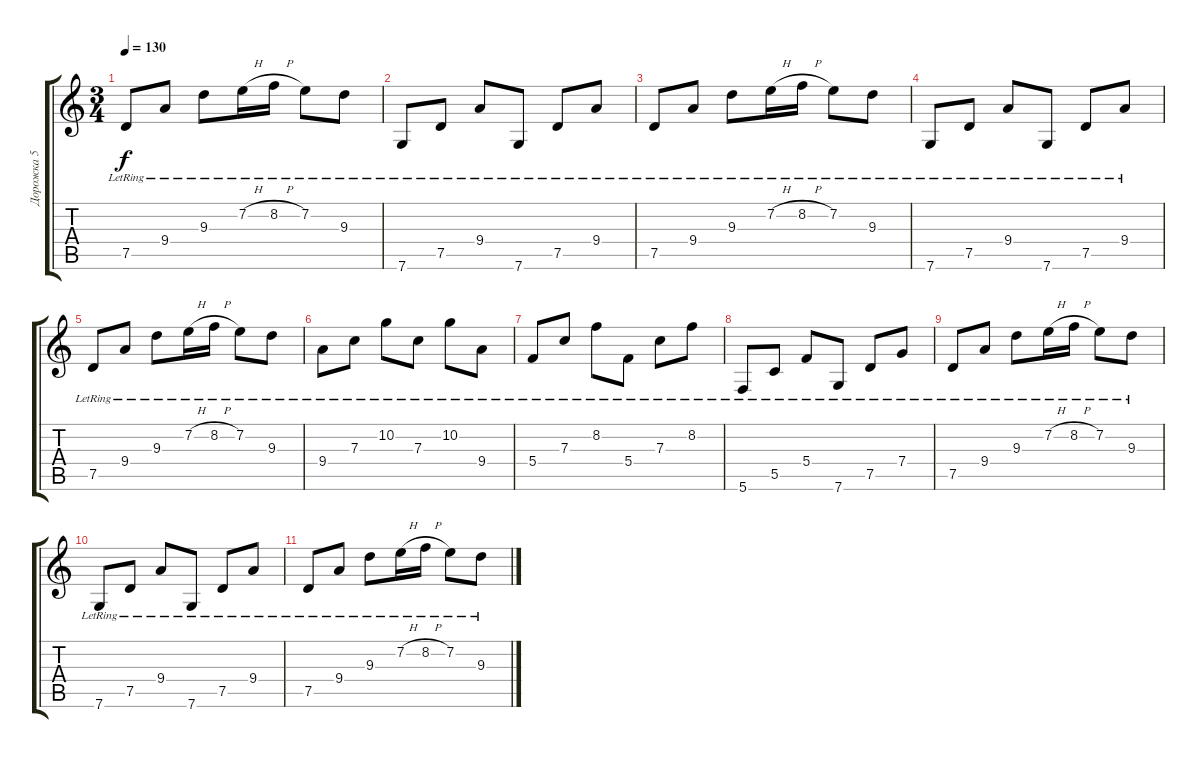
\track ("Дорожка 5" "Дорожка 5") {instrument acousticguitarsteel}
\staff {score tabs}
\tuning (D4 A3 F3 C3 G2 C2) {hide}
\ts (3 4)
\tempo 130
\clef g2
\ks c
7.5{lr}.8{dy f} 9.4{lr}.8 9.3{lr}.8 7.2{h lr}.16 8.2{h lr}.16 7.2{lr}.8 9.3{lr}.8 |
7.6{lr}.8 7.5{lr}.8 9.4{lr}.8 7.6{lr}.8 7.5{lr}.8 9.4{lr}.8 |
7.5{lr}.8 9.4{lr}.8 9.3{lr}.8 7.2{h lr}.16 8.2{h lr}.16 7.2{lr}.8 9.3{lr}.8 |
7.6{lr}.8 7.5{lr}.8 9.4{lr}.8 7.6{lr}.8 7.5{lr}.8 9.4{lr}.8 |
7.5{lr}.8 9.4{lr}.8 9.3{lr}.8 7.2{h lr}.16 8.2{h lr}.16 7.2{lr}.8 9.3{lr}.8 |
9.4{lr}.8 7.3{lr}.8 10.2{lr}.8 7.3{lr}.8 10.2{lr}.8 9.4{lr}.8 |
5.4{lr}.8 7.3{lr}.8 8.2{lr}.8 5.4{lr}.8 7.3{lr}.8 8.2{lr}.8 |
5.6{lr}.8 5.5{lr}.8 5.4{lr}.8 7.6{lr}.8 7.5{lr}.8 7.4{lr}.8 |
7.5{lr}.8 9.4{lr}.8 9.3{lr}.8 7.2{h lr}.16 8.2{h lr}.16 7.2{lr}.8 9.3{lr}.8 |
7.6{lr}.8 7.5{lr}.8 9.4{lr}.8 7.6{lr}.8 7.5{lr}.8 9.4{lr}.8 |
7.5{lr}.8 9.4{lr}.8 9.3{lr}.8 7.2{h lr}.16 8.2{h lr}.16 7.2{lr}.8 9.3{lr}.8
